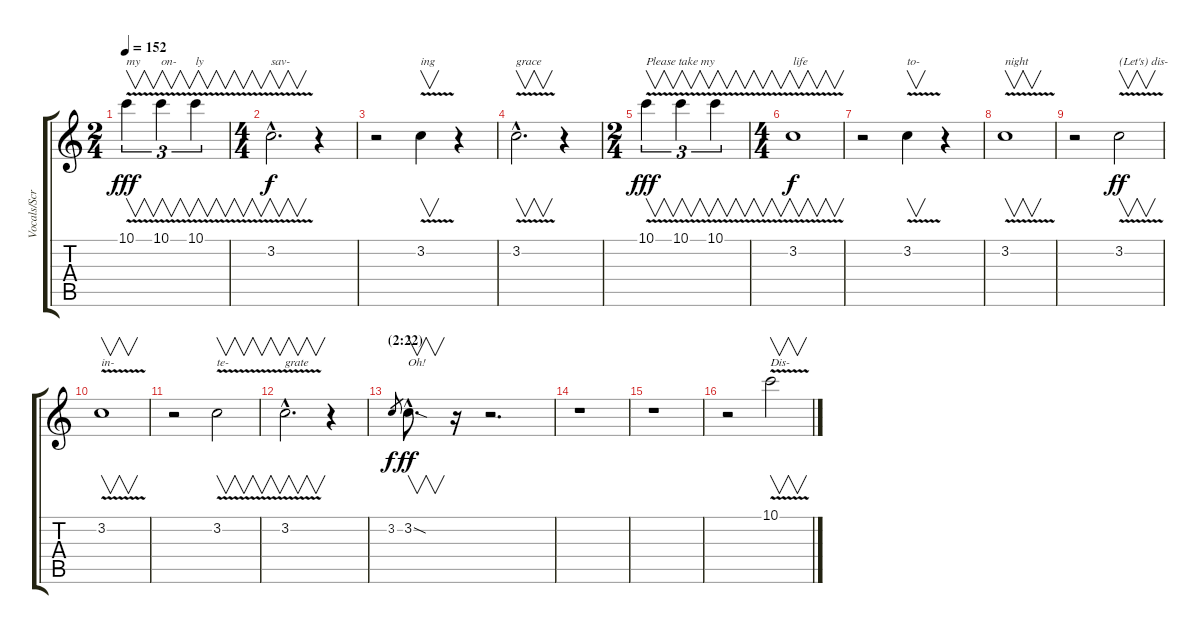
\track ("Vocals/Screaming" "Vocals/Scr") {instrument guitarharmonics}
\staff {score tabs}
\tuning (D4 A3 F3 C3 G2 C2) {hide}
\ts (2 4)
\tempo 152
\clef g2
\ks c
10.1{v}.4{v tu (3 2) txt "my" dy fff} 10.1{v}.4{v tu (3 2) txt "on-"} 10.1{v}.4{v tu (3 2) txt "ly"} |
\ts (4 4)
3.2{v hac}.2{v d txt "sav-" dy f} r.4 |
r.2 3.2{v}.4{v txt "ing"} r.4 |
3.2{v hac}.2{v d txt "grace"} r.4 |
\ts (2 4)
10.1{v}.4{v tu (3 2) txt "Please take my" dy fff} 10.1{v}.4{v tu (3 2)} 10.1{v}.4{v tu (3 2)} |
\ts (4 4)
3.2{v}.1{v txt "life" dy f} |
r.2 3.2{v}.4{v txt "to-"} r.4 |
3.2{v}.1{v txt "night"} |
r.2 3.2{v}.2{v txt "(Let's) dis-" dy ff} |
3.2{v}.1{v txt "in-"} |
r.2 3.2{v}.2{v txt "te-"} |
3.2{v hac}.2{v d txt "grate"} r.4 |
\section ("" "(2:22)")
3.2.8{gr dy f} 3.2{sod hac}.8{v d txt "Oh!" dy ff} r.16 r.2{d} |
r.1 |
r.1 |
r.2 10.1{v}.2{v txt "Dis-"}
